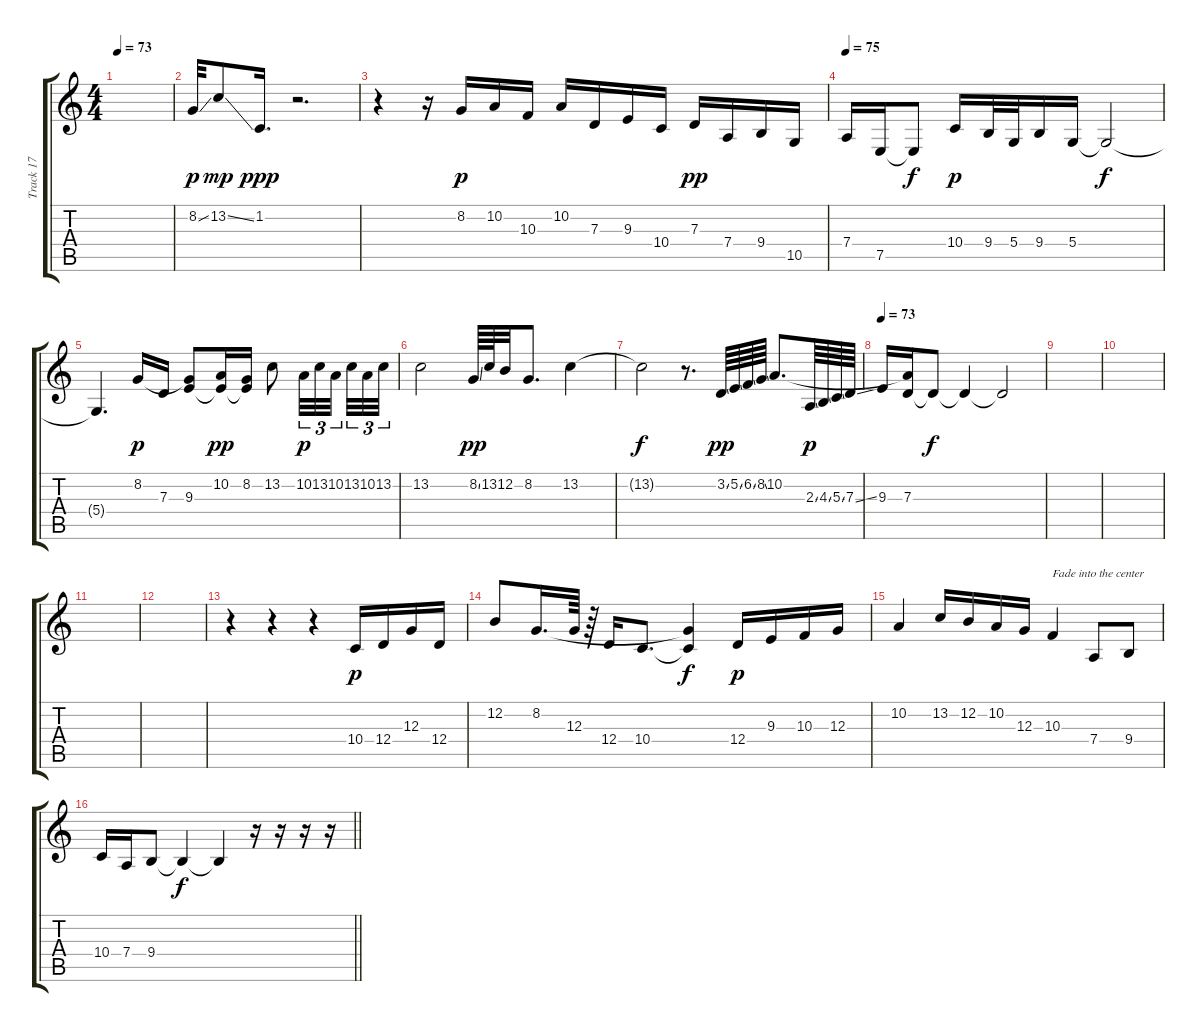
\track ("Track 17" "Track 17") {instrument lead2sawtooth}
\staff {score tabs}
\tuning (E4 B3 G3 D3 A2 E2) {hide}
\ts (4 4)
\tempo 73
\clef g2
\ks c
|
8.2{ss}.32{dy p} 13.2{ss}.8{dy mp} 1.2.16{d dy ppp} r.2{d} |
r.4 r.16 8.2.16{dy p} 10.2.16 10.3.16 10.2.16 7.3.16 9.3.16 10.4.16 7.3.16{dy pp} 7.4.16 9.4.16 10.5.16 |
\tempo 75
7.4.16 7.5.16 7.5{t}.8{dy f} 10.4.16{dy p} 9.4.32 5.4.32 9.4.16 5.4.16 5.4{t}.2{dy f} |
5.4{t}.4{d} 8.2.16{dy p} 7.3.16 (8.2{t} 9.3).8 (10.2 9.3{t}).16{dy pp} (8.2 9.3{t}).16 13.2.8 10.2.32{tu (3 2) dy p} 13.2.32{tu (3 2)} 10.2.32{tu (3 2) beam splitsecondary} 13.2.32{tu (3 2)} 10.2.32{tu (3 2)} 13.2.32{tu (3 2)} |
13.2.2 8.2{ss}.64{dy pp} 13.2.64 12.2.32 8.2.8{d} 13.2.4 |
13.2{t}.2{dy f} r.8{d} 3.2{ss}.64{dy pp} 5.2{ss}.64 6.2{ss}.64 8.2{ss}.64 10.2.8{d} 2.3{ss}.64{dy p} 4.3{ss}.64 5.3{ss}.64 7.3{ss}.64 |
\tempo 73
9.3.16 (10.2{t} 7.3).16 7.3{t}.8{dy f} 7.3{t}.4 7.3{t}.2 |
|
|
|
|
r.4 r.4 r.4 10.4.16{dy p} 12.4.16 12.3.16 12.4.16 |
12.2.8 8.2.16{d} 12.3.64 r.64 12.4.16 10.4.8{d} (8.2{t} 10.4{t}).4{dy f} 12.4.16{dy p} 9.3.16 10.3.16 12.3.16 |
10.2.4 13.2.16 12.2.16 10.2.16 12.3.16 10.3.4{txt "Fade into the center" balance 8} 7.4.8 9.4.8 |
\barLineRight lightlight
10.4.16 7.4.16 9.4.8 9.4{t}.4{dy f} 9.4{t}.4 r.16 r.16 r.16 r.16
